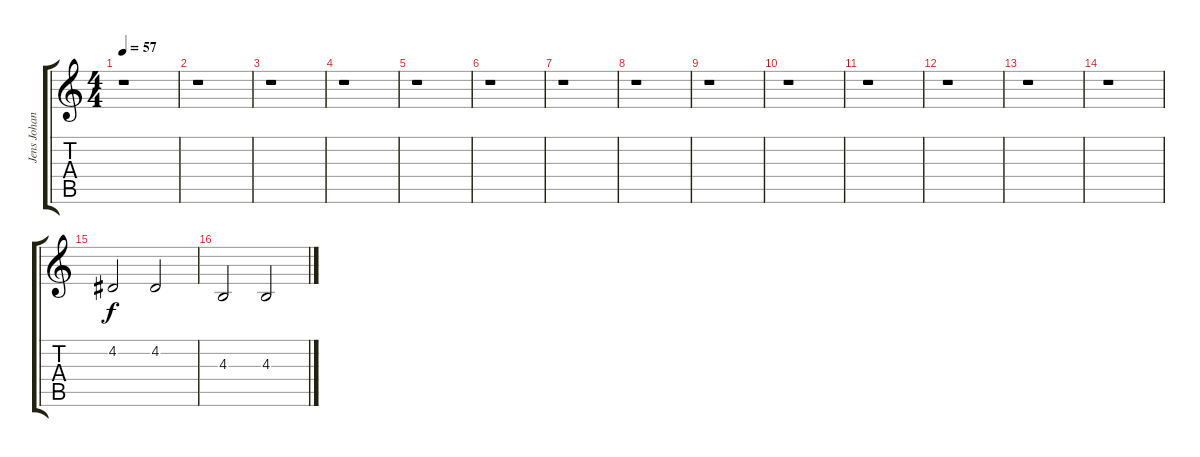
\track ("Jens Johansson" "Jens Johan") {instrument synthstrings2}
\staff {score tabs}
\tuning (E4 B3 G3 D3 A2 E2) {hide}
\ts (4 4)
\tempo 57
\clef g2
\ks c
r.1{dy f} |
r.1 |
r.1 |
r.1 |
r.1 |
r.1 |
r.1 |
r.1 |
r.1 |
r.1 |
r.1 |
r.1 |
r.1 |
r.1 |
4.2.2 4.2.2 |
4.3.2 4.3.2
